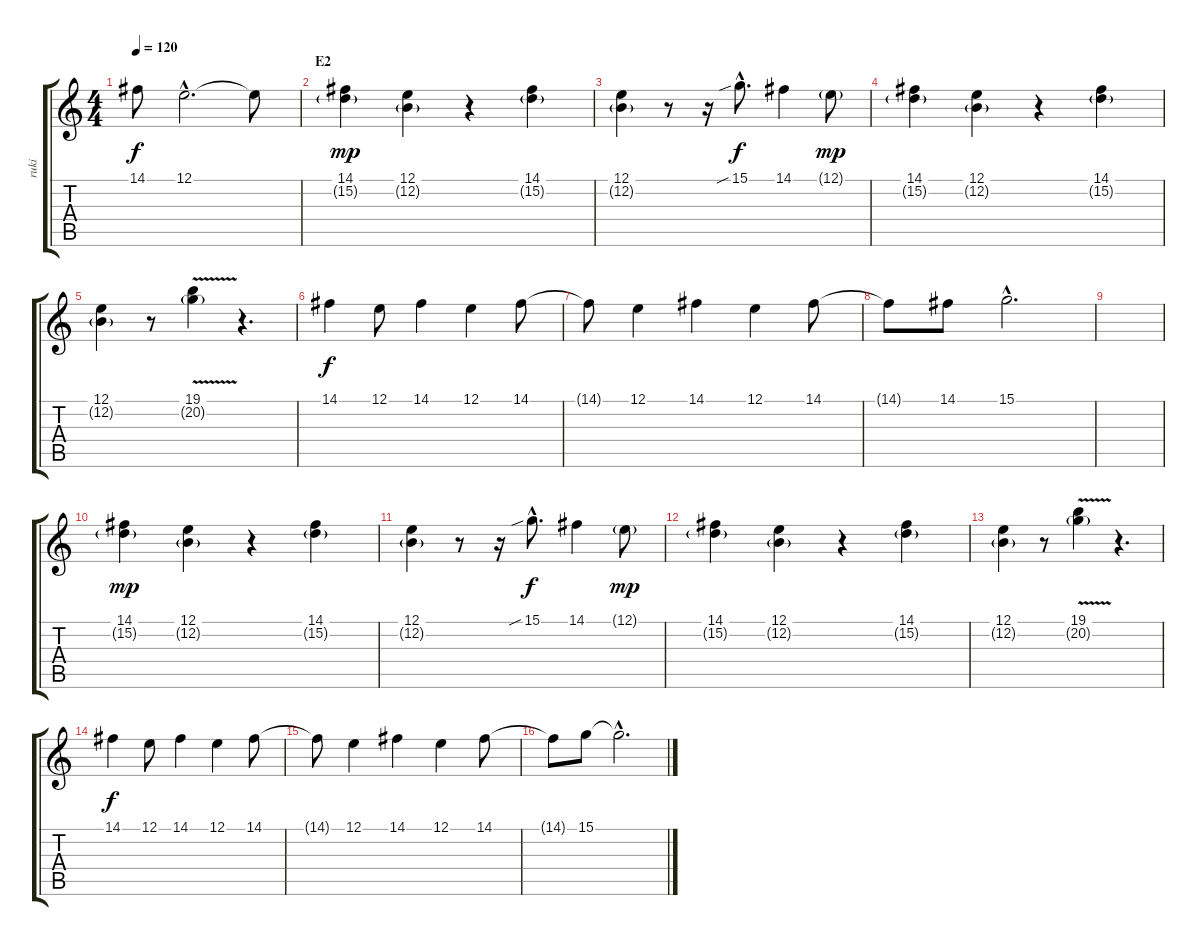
\track ("ruki" "ruki") {instrument voiceoohs}
\staff {score tabs}
\tuning (E4 B3 G3 D3 A2 E2) {hide}
\ts (4 4)
\tempo 120
\clef g2
\ks c
14.1{t}.8{dy f} 12.1{hac}.2{d} 12.1{t}.8 |
\section ("" "E2")
(14.1 15.2{g}).4{dy mp} (12.1 12.2{g}).4 r.4 (14.1 15.2{g}).4 |
(12.1 12.2{g}).4 r.8 r.16 15.1{sib hac}.8{d dy f} 14.1.4 12.1{g}.8{dy mp} |
(14.1 15.2{g}).4 (12.1 12.2{g}).4 r.4 (14.1 15.2{g}).4 |
(12.1 12.2{g}).4 r.8 (19.1{v} 20.2{v g}).4 r.4{d} |
14.1.4{dy f} 12.1.8 14.1.4 12.1.4 14.1.8 |
14.1{t}.8 12.1.4 14.1.4 12.1.4 14.1.8 |
14.1{t}.8 14.1.8 15.1{hac}.2{d} |
|
(14.1 15.2{g}).4{dy mp} (12.1 12.2{g}).4 r.4 (14.1 15.2{g}).4 |
(12.1 12.2{g}).4 r.8 r.16 15.1{sib hac}.8{d dy f} 14.1.4 12.1{g}.8{dy mp} |
(14.1 15.2{g}).4 (12.1 12.2{g}).4 r.4 (14.1 15.2{g}).4 |
(12.1 12.2{g}).4 r.8 (19.1{v} 20.2{v g}).4 r.4{d} |
14.1.4{dy f} 12.1.8 14.1.4 12.1.4 14.1.8 |
14.1{t}.8 12.1.4 14.1.4 12.1.4 14.1.8 |
14.1{t}.8 15.1.8 15.1{hac t}.2{d}
